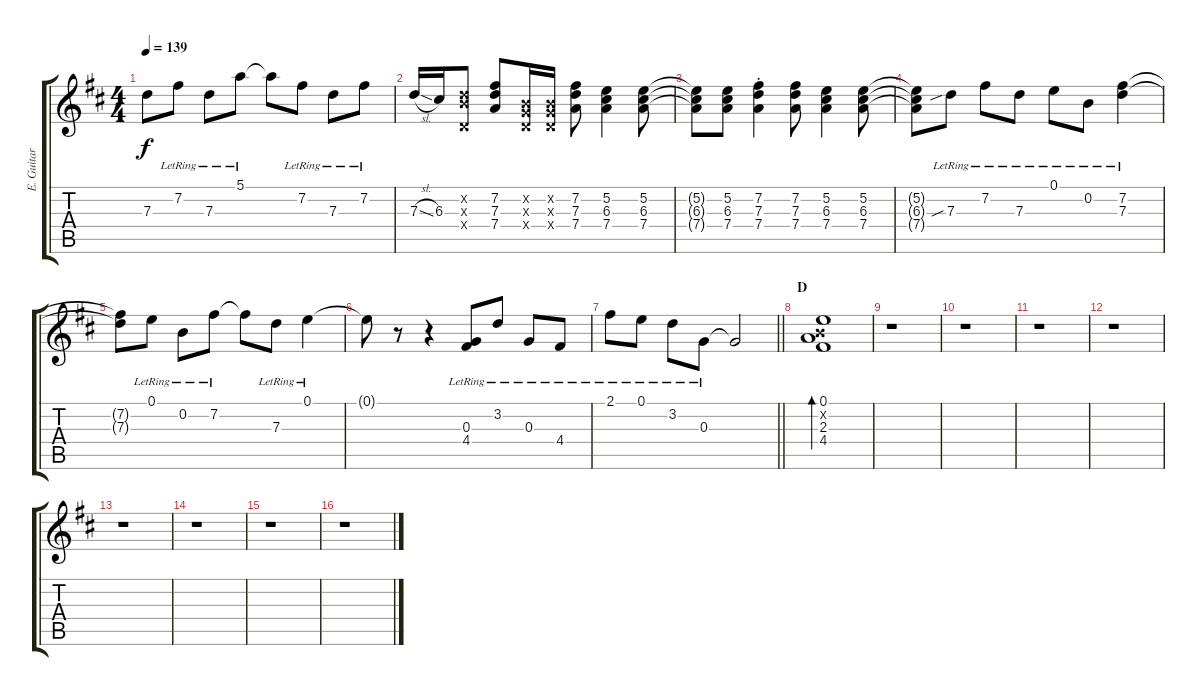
\track ("E. Guitar II" "E. Guitar ") {instrument electricguitarclean}
\staff {score tabs}
\tuning (E4 B3 G3 D3 A2 E2) {hide}
\ts (4 4)
\tempo 139
\clef g2
\ks d
7.3{t}.8{dy f} 7.2{lr}.8 7.3{lr}.8 5.1{lr}.8 5.1{t}.8 7.2{lr}.8 7.3{lr}.8 7.2{lr}.8 |
7.3{sl}.16 6.3.16 (0.2{x} 7.3{x} 0.4{x}).8 (7.2 7.3 7.4).8 (0.2{x} 0.3{x} 0.4{x}).16 (0.2{x} 0.3{x} 0.4{x}).16 (7.2 7.3 7.4).8 (5.2 6.3 7.4).4 (5.2 6.3 7.4).8 |
(5.2{t} 6.3{t} 7.4{t}).8 (5.2 6.3 7.4).8 (7.2{st} 7.3{st} 7.4{st}).4 (7.2 7.3 7.4).8 (5.2 6.3 7.4).4 (5.2 6.3 7.4).8 |
(5.2{t} 6.3{t} 7.4{t}).8 7.3{sib lr}.8 7.2{lr}.8 7.3{lr}.8 0.1{lr}.8 0.2{lr}.8 (7.2{lr} 7.3{lr}).4 |
(7.2{t} 7.3{t}).8 0.1{lr}.8 0.2{lr}.8 7.2{lr}.8 7.2{t}.8 7.3{lr}.8 0.1{lr}.4 |
0.1{t}.8 r.8 r.4 (0.3{lr} 4.4{lr}).8 3.2{lr}.8 0.3{lr}.8 4.4{lr}.8 |
\barLineRight lightlight
2.1{lr}.8 0.1{lr}.8 3.2{lr}.8 0.3{lr}.8 0.3{t}.2 |
\section ("" "D")
(0.1 0.2{x} 2.3 4.4).1{bd 240} |
r.1 |
r.1 |
r.1 |
r.1 |
r.1 |
r.1 |
r.1 |
r.1
